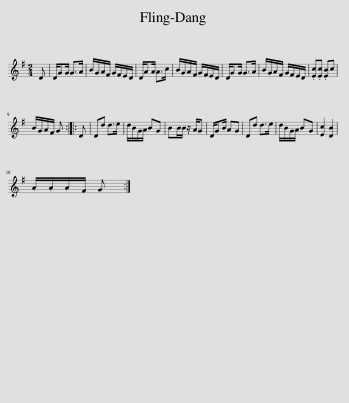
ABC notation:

X:1
L:1/8
M:2/4
I:linebreak $
K:G
V:1 treble
V:1
 D | D/GG/ G>A | B/G/A/F/ G/F/E/D/ | D/AA/ A>c | B/G/A/F/ G/F/E/D/ | %5
 D/GG/ G>A | B/G/A/F/ G/F/E/D/ | .[Ec].[Ec] .[EB]c |$ B/G/A/F/ G :: D | %10
 Dd d>e | d/B/G/A/ BG | BB/B/ z/ A/G | D/GB/ AG | Dd d>e | %15
 d/B/G/A/ BG | [Ec]2 [DB]2 |$ .A/.A/.A/F/ G :| %18
